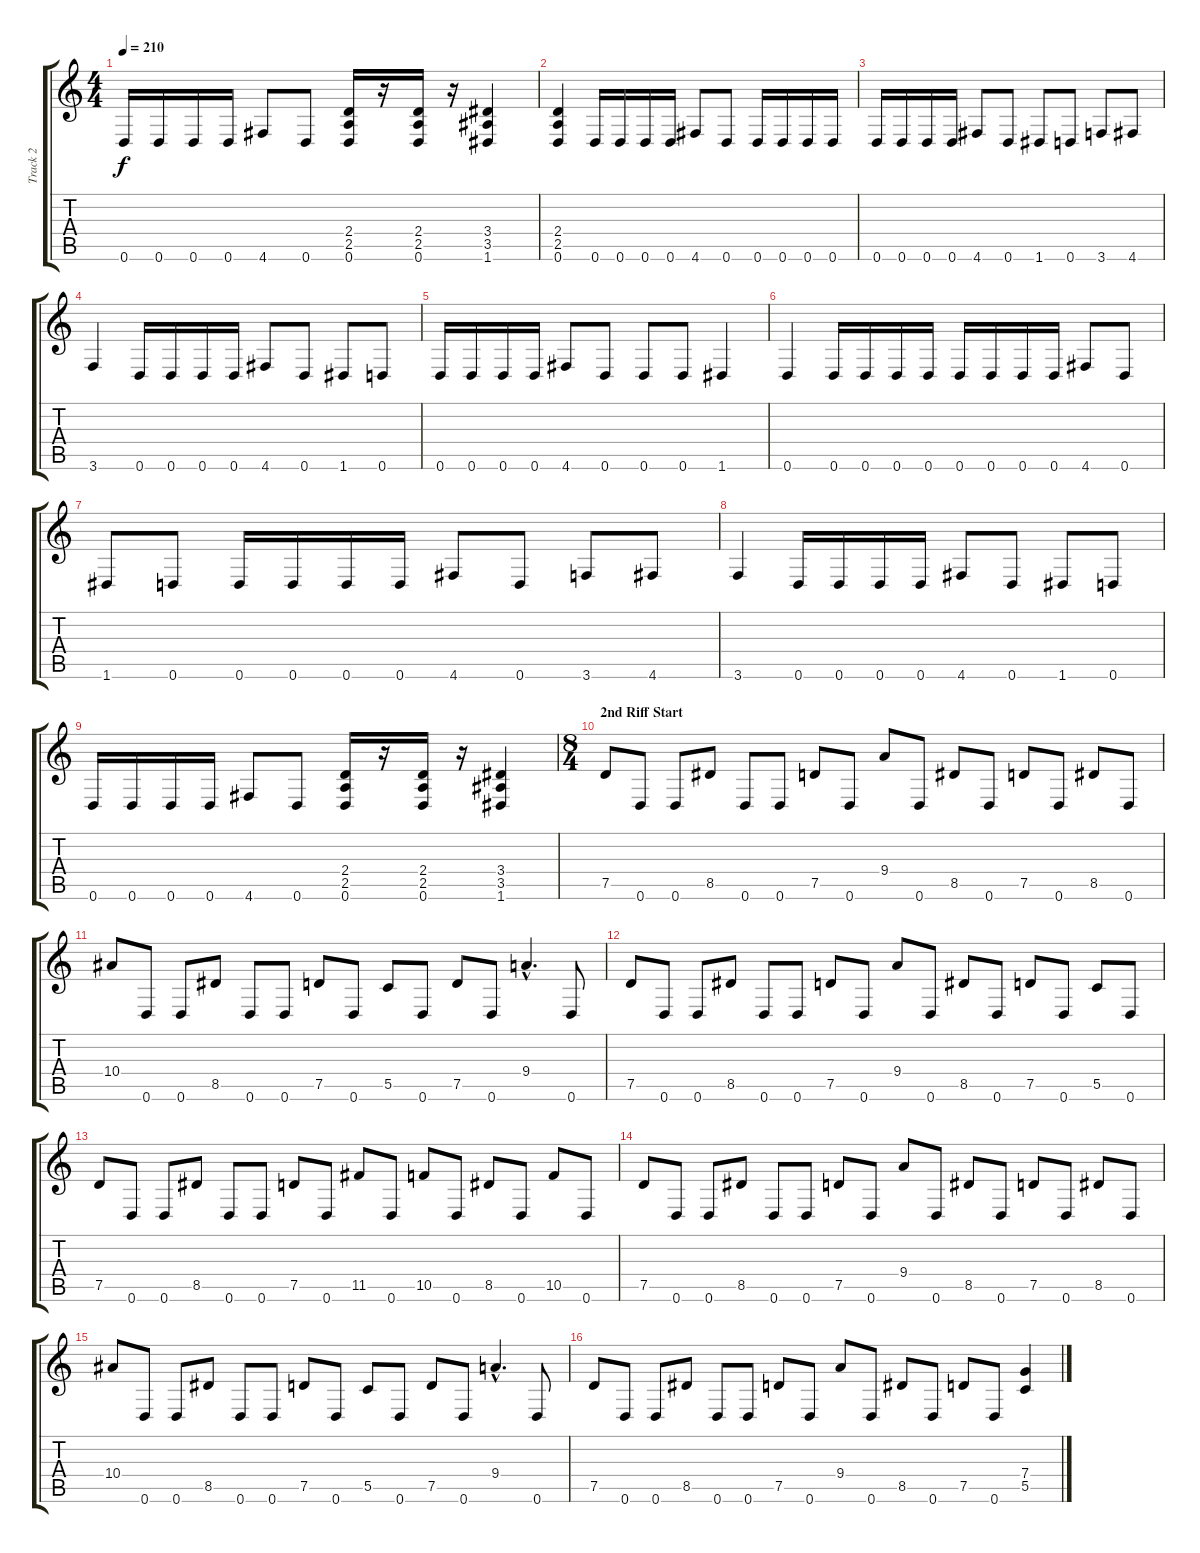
\track ("Track 2" "Track 2") {instrument distortionguitar}
\staff {score tabs}
\tuning (D4 A3 F3 C3 G2 D2) {hide}
\ts (4 4)
\tempo 210
\clef g2
\ks c
0.6.16{dy f} 0.6.16 0.6.16 0.6.16 4.6.8 0.6.8 (2.4 2.5 0.6).16 r.16 (2.4 2.5 0.6).16 r.16 (3.4 3.5 1.6).4 |
(2.4 2.5 0.6).4 0.6.16 0.6.16 0.6.16 0.6.16 4.6.8 0.6.8 0.6.16 0.6.16 0.6.16 0.6.16 |
0.6.16 0.6.16 0.6.16 0.6.16 4.6.8 0.6.8 1.6.8 0.6.8 3.6.8 4.6.8 |
3.6.4 0.6.16 0.6.16 0.6.16 0.6.16 4.6.8 0.6.8 1.6.8 0.6.8 |
0.6.16 0.6.16 0.6.16 0.6.16 4.6.8 0.6.8 0.6.8 0.6.8 1.6.4 |
0.6.4 0.6.16 0.6.16 0.6.16 0.6.16 0.6.16 0.6.16 0.6.16 0.6.16 4.6.8 0.6.8 |
1.6.8 0.6.8 0.6.16 0.6.16 0.6.16 0.6.16 4.6.8 0.6.8 3.6.8 4.6.8 |
3.6.4 0.6.16 0.6.16 0.6.16 0.6.16 4.6.8 0.6.8 1.6.8 0.6.8 |
0.6.16 0.6.16 0.6.16 0.6.16 4.6.8 0.6.8 (2.4 2.5 0.6).16 r.16 (2.4 2.5 0.6).16 r.16 (3.4 3.5 1.6).4 |
\ts (8 4)
\section ("" "2nd Riff Start")
7.5.8 0.6.8 0.6.8 8.5.8 0.6.8 0.6.8 7.5.8 0.6.8 9.4.8 0.6.8 8.5.8 0.6.8 7.5.8 0.6.8 8.5.8 0.6.8 |
10.4.8 0.6.8 0.6.8 8.5.8 0.6.8 0.6.8 7.5.8 0.6.8 5.5.8 0.6.8 7.5.8 0.6.8 9.4{hac}.4{d} 0.6.8 |
7.5.8 0.6.8 0.6.8 8.5.8 0.6.8 0.6.8 7.5.8 0.6.8 9.4.8 0.6.8 8.5.8 0.6.8 7.5.8 0.6.8 5.5.8 0.6.8 |
7.5.8 0.6.8 0.6.8 8.5.8 0.6.8 0.6.8 7.5.8 0.6.8 11.5.8 0.6.8 10.5.8 0.6.8 8.5.8 0.6.8 10.5.8 0.6.8 |
7.5.8 0.6.8 0.6.8 8.5.8 0.6.8 0.6.8 7.5.8 0.6.8 9.4.8 0.6.8 8.5.8 0.6.8 7.5.8 0.6.8 8.5.8 0.6.8 |
10.4.8 0.6.8 0.6.8 8.5.8 0.6.8 0.6.8 7.5.8 0.6.8 5.5.8 0.6.8 7.5.8 0.6.8 9.4{hac}.4{d} 0.6.8 |
7.5.8 0.6.8 0.6.8 8.5.8 0.6.8 0.6.8 7.5.8 0.6.8 9.4.8 0.6.8 8.5.8 0.6.8 7.5.8 0.6.8 (7.4 5.5).4
